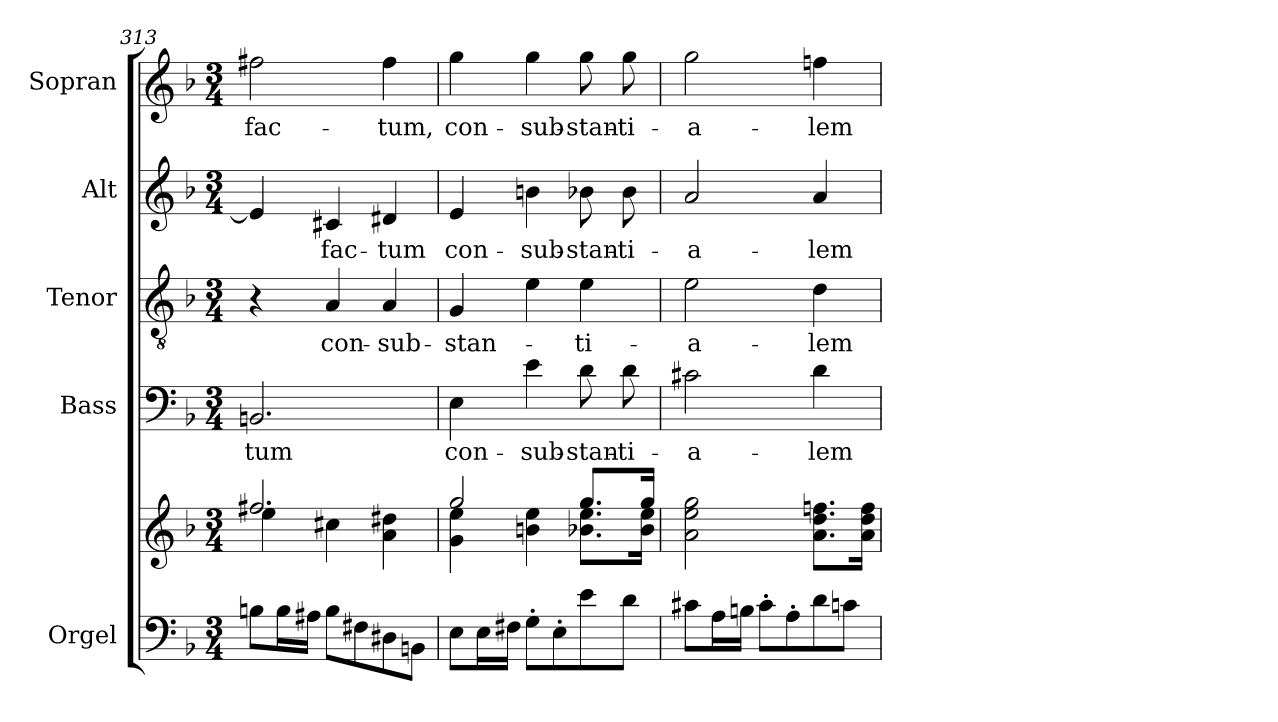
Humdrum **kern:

**kern	**kern	**kern	**text	**kern	**text	**kern	**text	**kern	**text
*part5	*part5	*part4	*part4	*part3	*part3	*part2	*part2	*part1	*part1
*staff6	*staff5	*staff4	*staff4	*staff3	*staff3	*staff2	*staff2	*staff1	*staff1
*I"Orgel	*	*I"Bass	*	*I"Tenor	*	*I"Alt	*	*I"Sopran	*
*I'Org.	*	*I'B	*	*I'T	*	*I'A	*	*I'S	*
!!LO:LB:g=z
*clefF4	*clefG2	*clefF4	*	*clefGv2	*	*clefG2	*	*clefG2	*
*k[b-]	*k[b-]	*k[b-]	*	*k[b-]	*	*k[b-]	*	*k[b-]	*
*F:	*F:	*F:	*	*F:	*	*F:	*	*F:	*
*M3/4	*M3/4	*M3/4	*	*M3/4	*	*M3/4	*	*M3/4	*
=313	=313	=313	=313	=313	=313	=313	=313	=313	=313
*	*^	*	*	*	*	*	*	*	*
!	!	!	!	!LO:LY:b	!	!	!	!	!	!LO:LY:b
8Bn\L	2.ff#X/	4ee\	2.BBn/	-tum	4r	.	4e/]	.	2ff#X\	fac-
16B\L	.	.	.	.	.	.	.	.	.	.
16A#X\JJ	.	.	.	.	.	.	.	.	.	.
!	!	!	!	!	!	!LO:LY:b	!	!LO:LY:b	!	!
8B\L	.	4cc#X\	.	.	4A/	con-	4c#X/	fac-	.	.
8F#X\	.	.	.	.	.	.	.	.	.	.
!	!	!	!	!	!	!LO:LY:b	!	!LO:LY:b	!	!LO:LY:b
8D#X\	.	4a\ 4dd#X\	.	.	4A/	-sub-	4d#X/	-tum	4ff#\	-tum,
8BBn\J	.	.	.	.	.	.	.	.	.	.
=314	=314	=314	=314	=314	=314	=314	=314	=314	=314	=314
!	!	!	!	!LO:LY:b	!	!LO:LY:b	!	!LO:LY:b	!	!LO:LY:b
8E\L	2gg/	4g\ 4ee\	4E\	con-	4G/	-stan-	4e/	con-	4gg\	con-
16E\L	.	.	.	.	.	.	.	.	.	.
16F#X\JJ	.	.	.	.	.	.	.	.	.	.
!	!	!	!	!LO:LY:b	!	!	!	!LO:LY:b	!	!LO:LY:b
8G'>\L	.	4bn\ 4ee\	4e\	-sub-	4e\	.	4bn\	-sub-	4gg\	-sub-
8E'>\	.	.	.	.	.	.	.	.	.	.
!	!	!	!	!LO:LY:b	!	!LO:LY:b	!	!LO:LY:b	!	!LO:LY:b
8e\	8.gg/L	8.b-X\ 8.ee\L	8d\	-stan-	4e\	-ti-	8b-X\	-stan-	8gg\	-stan-
!	!	!	!	!LO:LY:b	!	!	!	!LO:LY:b	!	!LO:LY:b
8d\J	.	.	8d\	-ti-	.	.	8b-\	-ti-	8gg\	-ti-
.	16gg/Jk	16b-\ 16ee\Jk	.	.	.	.	.	.	.	.
=315	=315	=315	=315	=315	=315	=315	=315	=315	=315	=315
!	!	!	!	!LO:LY:b	!	!LO:LY:b	!	!LO:LY:b	!	!LO:LY:b
*	*v	*v	*	*	*	*	*	*	*	*
8c#X\L	2a\ 2ee\ 2gg\	2c#X\	-a-	2e\	-a-	2a/	-a-	2gg\	-a-
16A\L	.	.	.	.	.	.	.	.	.
16Bn\JJ	.	.	.	.	.	.	.	.	.
8c#'>\L	.	.	.	.	.	.	.	.	.
8A'>\	.	.	.	.	.	.	.	.	.
!	!	!	!LO:LY:b	!	!LO:LY:b	!	!LO:LY:b	!	!LO:LY:b
8d\	8.a\ 8.dd\ 8.ffn\L	4d\	-lem	4d\	-lem	4a/	-lem	4ffn\	-lem
8cn\J	.	.	.	.	.	.	.	.	.
.	16a\ 16dd\ 16ff\Jk	.	.	.	.	.	.	.	.
=	=	=	=	=	=	=	=	=	=
*-	*-	*-	*-	*-	*-	*-	*-	*-	*-
